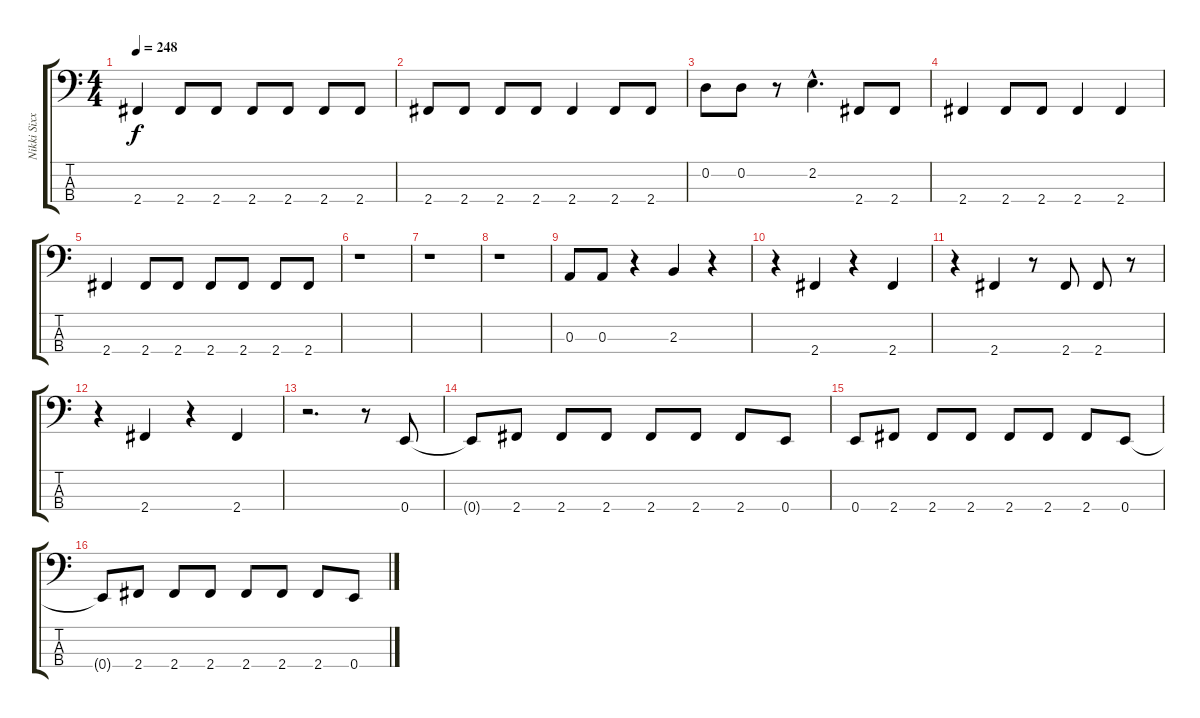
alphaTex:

\track ("Nikki Sixx" "Nikki Sixx") {instrument electricbasspick}
\staff {score tabs}
\tuning (G2 D2 A1 E1) {hide}
\ts (4 4)
\tempo 248
\clef f4
\ks c
2.4.4{dy f} 2.4.8 2.4.8 2.4.8 2.4.8 2.4.8 2.4.8 |
2.4.8 2.4.8 2.4.8 2.4.8 2.4.4 2.4.8 2.4.8 |
0.2.8 0.2.8 r.8 2.2{hac}.4{d} 2.4.8 2.4.8 |
2.4.4 2.4.8 2.4.8 2.4.4 2.4.4 |
2.4.4 2.4.8 2.4.8 2.4.8 2.4.8 2.4.8 2.4.8 |
r.1 |
r.1 |
r.1 |
0.3.8 0.3.8 r.4 2.3.4 r.4 |
r.4 2.4.4 r.4 2.4.4 |
r.4 2.4.4 r.8 2.4.8 2.4.8 r.8 |
r.4 2.4.4 r.4 2.4.4 |
r.2{d} r.8 0.4.8 |
0.4{t}.8 2.4.8 2.4.8 2.4.8 2.4.8 2.4.8 2.4.8 0.4.8 |
0.4.8 2.4.8 2.4.8 2.4.8 2.4.8 2.4.8 2.4.8 0.4.8 |
0.4{t}.8 2.4.8 2.4.8 2.4.8 2.4.8 2.4.8 2.4.8 0.4.8
